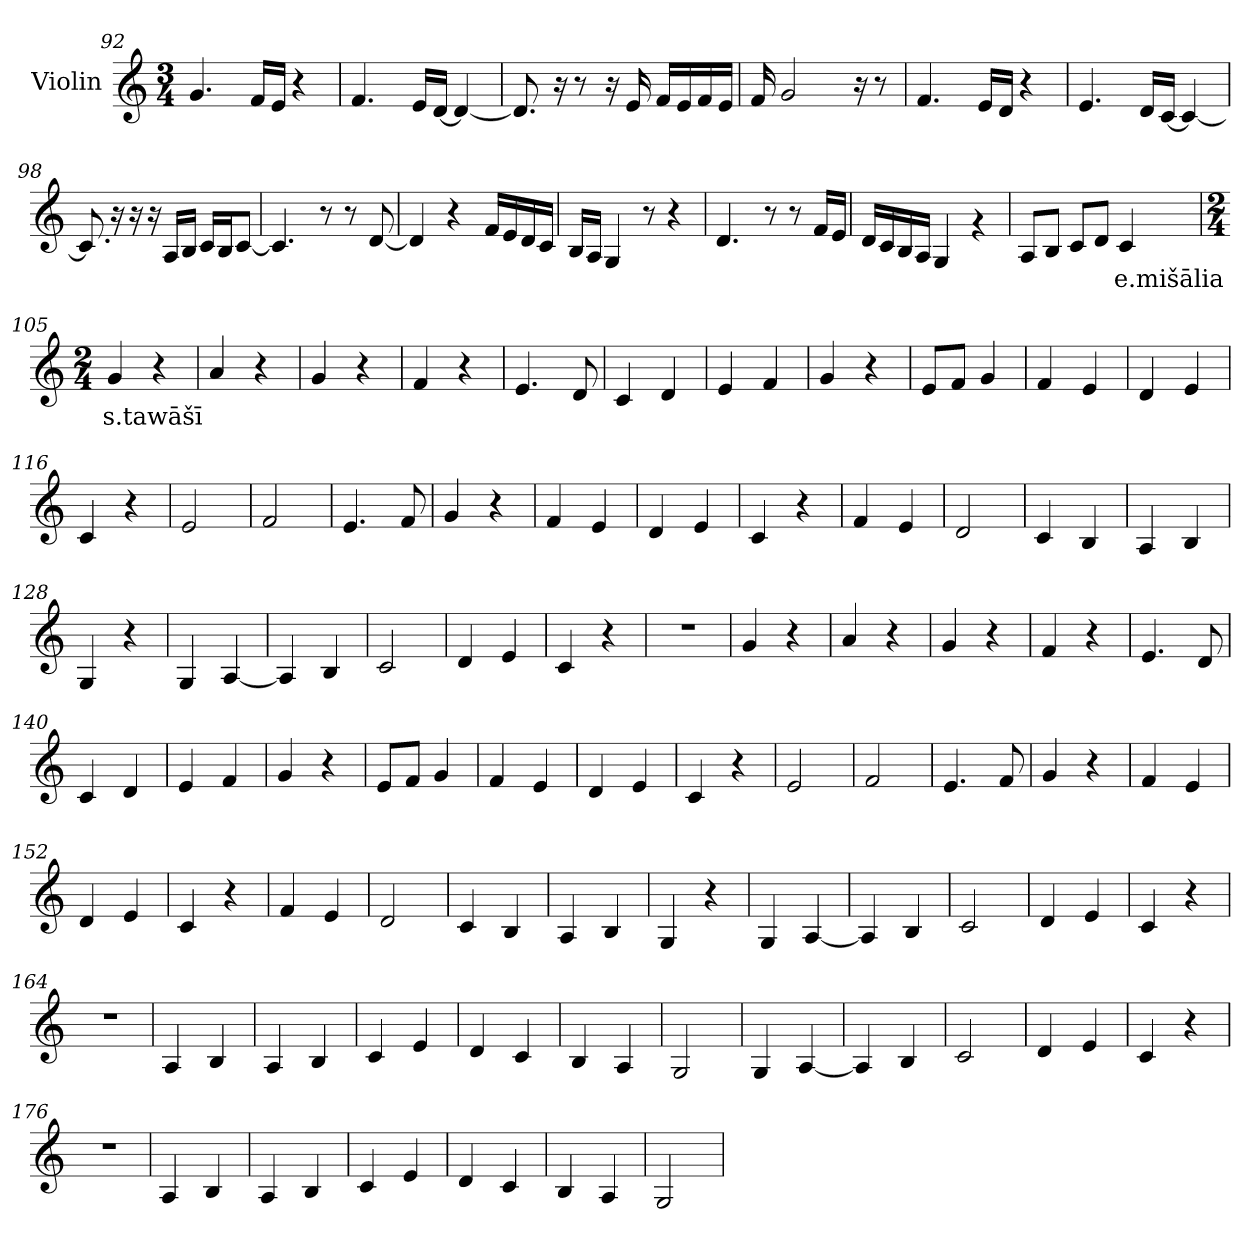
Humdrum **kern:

**kern	**text
*part1	*part1
*staff1	*staff1
*I"Violin	*
*clefG2	*
*k[]	*
*M3/4	*
=92	=92
4.g/	.
16f/LL	.
16e/JJ	.
4r	.
=93	=93
4.f/	.
16e/LL	.
[16d/JJ	.
4d/_	.
=94	=94
8.d/]	.
16r	.
8r	.
16r	.
16e/	.
16f/LL	.
16e/	.
16f/	.
16e/JJ	.
=95	=95
16f/	.
2g/	.
16r	.
8r	.
=96	=96
4.f/	.
16e/LL	.
16d/JJ	.
4r	.
!!LO:LB:g=z
=97	=97
4.e/	.
16d/LL	.
[16c/JJ	.
4c/_	.
=98	=98
8.c/]	.
16r	.
16r	.
16r	.
16A/LL	.
16B/JJ	.
16c/LL	.
16B/J	.
[8c/J	.
=99	=99
4.c/]	.
8r	.
8r	.
[8d/	.
=100	=100
4d/]	.
4r	.
16f/LL	.
16e/	.
16d/	.
16c/JJ	.
=101	=101
16B/LL	.
16A/JJ	.
4G/	.
8r	.
4r	.
!!LO:LB:g=z
=102	=102
4.d/	.
8r	.
8r	.
16f/LL	.
16e/JJ	.
=103	=103
16d/LL	.
16c/	.
16B/	.
16A/JJ	.
4G/	.
4rg	.
=104	=104
8A/L	.
8B/J	.
8c/L	.
8d/J	.
!	!LO:LY:b
4c/	e.mišālia
=105	=105
*M2/4	*
!	!LO:LY:b
4g/	s.tawāšī
4r	.
=106	=106
4a/	.
4r	.
=107	=107
4g/	.
4r	.
=108	=108
4f/	.
4r	.
=109	=109
4.e/	.
8d/	.
!!LO:LB:g=z
=110	=110
4c/	.
4d/	.
=111	=111
4e/	.
4f/	.
=112	=112
4g/	.
4r	.
=113	=113
8e/L	.
8f/J	.
4g/	.
=114	=114
4f/	.
4e/	.
=115	=115
4d/	.
4e/	.
=116	=116
4c/	.
4r	.
=117	=117
2e/	.
=118	=118
2f/	.
=119	=119
4.e/	.
8f/	.
=120	=120
4g/	.
4r	.
!!LO:LB:g=z
=121	=121
4f/	.
4e/	.
=122	=122
4d/	.
4e/	.
=123	=123
4c/	.
4r	.
=124	=124
4f/	.
4e/	.
=125	=125
2d/	.
=126	=126
4c/	.
4B/	.
=127	=127
4A/	.
4B/	.
=128	=128
4G/	.
4r	.
=129	=129
4G/	.
[4A/	.
=130	=130
4A/]	.
4B/	.
=131	=131
2c/	.
!!LO:LB:g=z
=132	=132
4d/	.
4e/	.
=133	=133
4c/	.
4r	.
=134	=134
2r	.
=135	=135
4g/	.
4r	.
=136	=136
4a/	.
4r	.
=137	=137
4g/	.
4r	.
=138	=138
4f/	.
4r	.
=139	=139
4.e/	.
8d/	.
=140	=140
4c/	.
4d/	.
=141	=141
4e/	.
4f/	.
=142	=142
4g/	.
4r	.
!!LO:LB:g=z
=143	=143
8e/L	.
8f/J	.
4g/	.
=144	=144
4f/	.
4e/	.
=145	=145
4d/	.
4e/	.
=146	=146
4c/	.
4r	.
=147	=147
2e/	.
=148	=148
2f/	.
=149	=149
4.e/	.
8f/	.
=150	=150
4g/	.
4r	.
=151	=151
4f/	.
4e/	.
=152	=152
4d/	.
4e/	.
=153	=153
4c/	.
4r	.
!!LO:PB:g=z
=154	=154
4f/	.
4e/	.
=155	=155
2d/	.
=156	=156
4c/	.
4B/	.
=157	=157
4A/	.
4B/	.
=158	=158
4G/	.
4r	.
=159	=159
4G/	.
[4A/	.
=160	=160
4A/]	.
4B/	.
=161	=161
2c/	.
=162	=162
4d/	.
4e/	.
=163	=163
4c/	.
4r	.
!!LO:LB:g=z
=164	=164
2r	.
=165	=165
4A/	.
4B/	.
=166	=166
4A/	.
4B/	.
=167	=167
4c/	.
4e/	.
=168	=168
4d/	.
4c/	.
=169	=169
4B/	.
4A/	.
=170	=170
2G/	.
=171	=171
4G/	.
[4A/	.
=172	=172
4A/]	.
4B/	.
=173	=173
2c/	.
!!LO:LB:g=z
=174	=174
4d/	.
4e/	.
=175	=175
4c/	.
4r	.
=176	=176
2r	.
=177	=177
4A/	.
4B/	.
=178	=178
4A/	.
4B/	.
=179	=179
4c/	.
4e/	.
=180	=180
4d/	.
4c/	.
=181	=181
4B/	.
4A/	.
=182	=182
2G/	.
=	=
*-	*-
